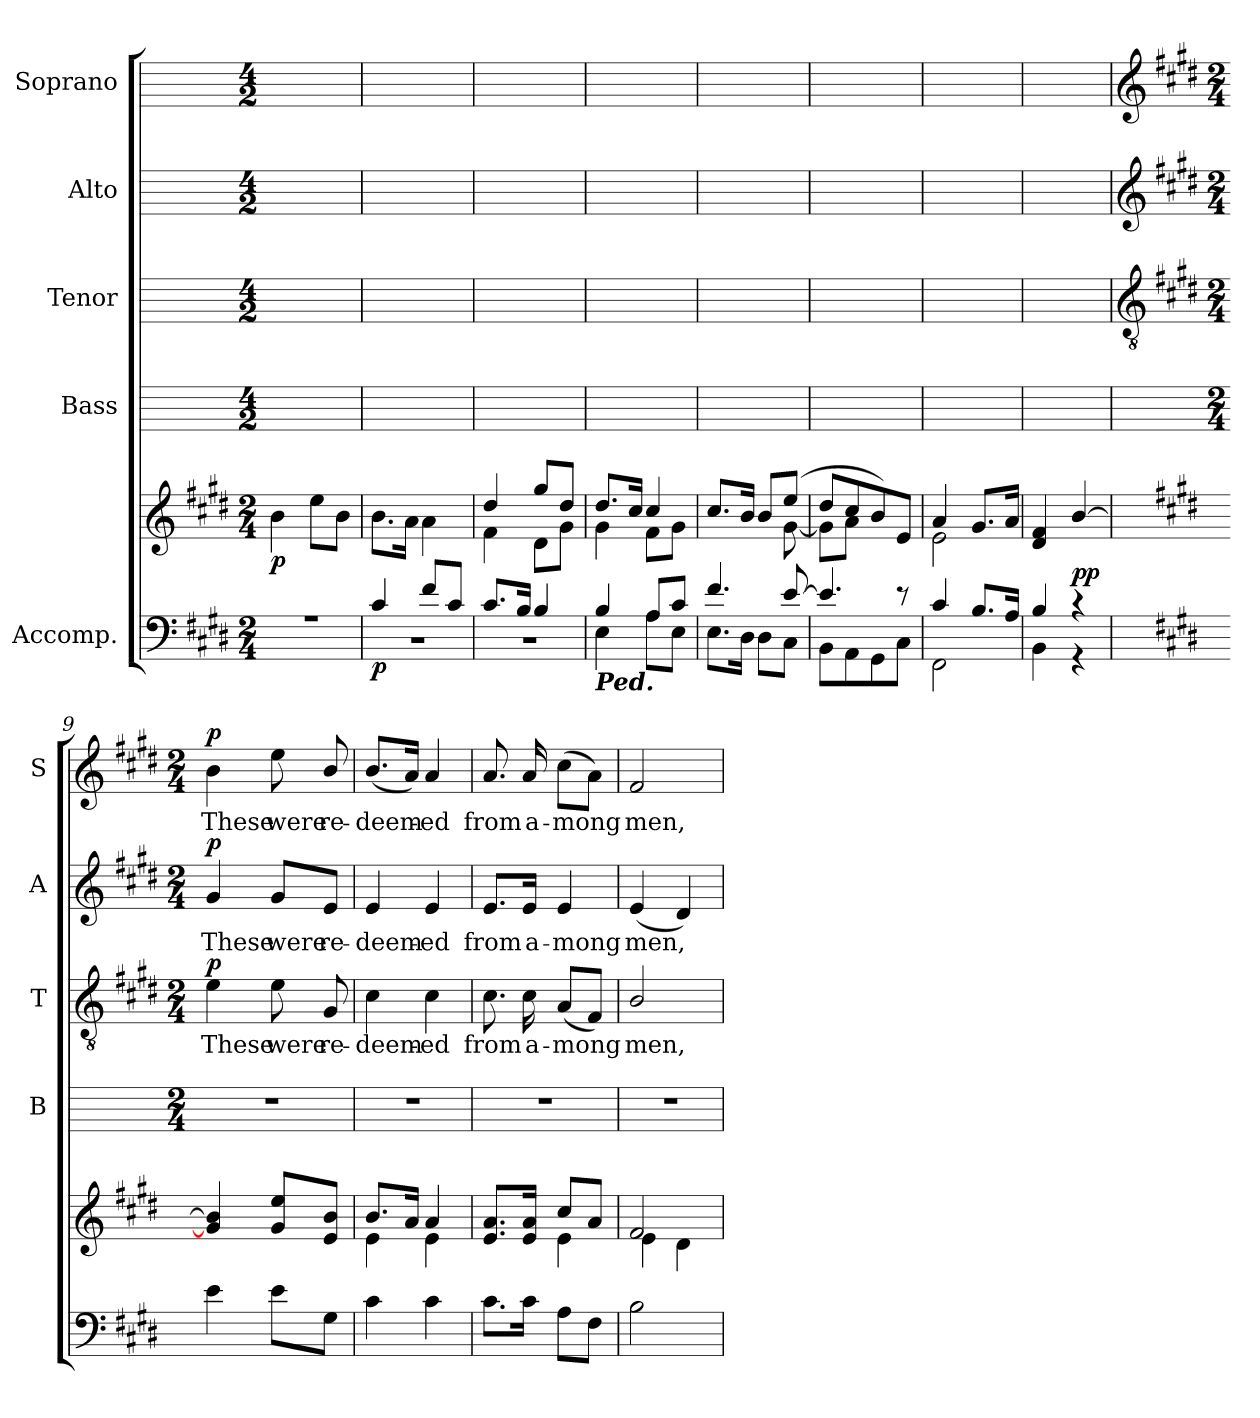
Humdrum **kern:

**kern	**kern	**dynam	**kern	**kern	**text	**dynam	**kern	**text	**dynam	**kern	**text	**dynam
*part5	*part5	*part5	*part4	*part3	*part3	*part3	*part2	*part2	*part2	*part1	*part1	*part1
*staff6	*staff5	*staff5/6	*staff4	*staff3	*staff3	*staff3	*staff2	*staff2	*staff2	*staff1	*staff1	*staff1
*I"Accomp.	*	*	*I"Bass	*I"Tenor	*	*	*I"Alto	*	*	*I"Soprano	*	*
*	*	*	*I'B	*I'T	*	*	*I'A	*	*	*I'S	*	*
*clefF4	*clefG2	*	*	*	*	*	*	*	*	*	*	*
*k[f#c#g#d#]	*k[f#c#g#d#]	*	*	*	*	*	*	*	*	*	*	*
*E:	*E:	*	*	*	*	*	*	*	*	*	*	*
*M2/4	*M2/4	*	*M4/2	*M4/2	*	*	*M4/2	*	*	*M4/2	*	*
*MM30	*MM30	*	*MM30	*MM30	*	*	*MM30	*	*	*MM30	*	*
=1	=1	=1	=1	=1	=1	=1	=1	=1	=1	=1	=1	=1
*^	*	*	*	*	*	*	*	*	*	*	*	*
!	!	!LO:TX:a:cj:t=These were redeemed from among men	!	!	!	!	!	!	!	!	!	!	!
!	!	!LO:TX:a:t=Revelation 14&colon;4	!	!	!	!	!	!	!	!	!	!	!
!	!	!LO:TX:a:cj:t=George Alexander MacFarren\n(1813-1887)	!	!	!	!	!	!	!	!	!	!	!
!	!	!LO:TX:a:Bi:t=adagio	!	!	!	!	!	!	!	!	!	!	!
!LO:N:vis=1	!LO:N:vis=1	!LO:N:vis=1	!LO:DY:b	!	!	!	!	!	!	!	!	!	!
*	*	*^	*	*	*	*	*	*	*	*	*	*	*
2r	2ryy	2ryy	4b\	p	2r	2r	.	.	2r	.	.	2r	.	.
.	.	.	8ee\L	.	.	.	.	.	.	.	.	.	.	.
.	.	.	8b\J	.	.	.	.	.	.	.	.	.	.	.
=2	=2	=2	=2	=2	=2	=2	=2	=2	=2	=2	=2	=2	=2	=2
!	!LO:N:vis=1	!LO:N:vis=1	!	!LO:DY:b=2	!	!	!	!	!	!	!	!	!	!
4c#/	2r	2ryy	8.b\L	p	2r	2r	.	.	2r	.	.	2r	.	.
.	.	.	16a\J	.	.	.	.	.	.	.	.	.	.	.
8f#/L	.	.	4a\	.	.	.	.	.	.	.	.	.	.	.
8c#/J	.	.	.	.	.	.	.	.	.	.	.	.	.	.
=3	=3	=3	=3	=3	=3	=3	=3	=3	=3	=3	=3	=3	=3	=3
!	!LO:N:vis=1	!	!	!	!	!	!	!	!	!	!	!	!	!
8.c#/L	2r	4dd#/	4f#\	.	2r	2r	.	.	2r	.	.	2r	.	.
16B/J	.	.	.	.	.	.	.	.	.	.	.	.	.	.
4B/	.	8gg#/L	8d#\L	.	.	.	.	.	.	.	.	.	.	.
.	.	8dd#/J	8g#\J	.	.	.	.	.	.	.	.	.	.	.
=4	=4	=4	=4	=4	=4	=4	=4	=4	=4	=4	=4	=4	=4	=4
!LO:TX:b:Bi:t=Ped.	!	!	!	!	!	!	!	!	!	!	!	!	!	!
4B/	4E\	8.dd#/L	4g#\	.	2r	2r	.	.	2r	.	.	2r	.	.
.	.	16cc#/J	.	.	.	.	.	.	.	.	.	.	.	.
8A/L	8A\L	4cc#/	8f#\L	.	.	.	.	.	.	.	.	.	.	.
8c#/J	8E\J	.	8g#\J	.	.	.	.	.	.	.	.	.	.	.
=5	=5	=5	=5	=5	=5	=5	=5	=5	=5	=5	=5	=5	=5	=5
4.f#/	8.E\L	8.cc#/L	4.ryy	.	2r	2r	.	.	2r	.	.	2r	.	.
.	16D#\J	16b/J	.	.	.	.	.	.	.	.	.	.	.	.
.	8D#\L	8b/L	.	.	.	.	.	.	.	.	.	.	.	.
[8e/	8C#\J	(>8ee/J	[8g#\	.	.	.	.	.	.	.	.	.	.	.
=6	=6	=6	=6	=6	=6	=6	=6	=6	=6	=6	=6	=6	=6	=6
4.e/]	8BB\L	8dd#/L	8g#\L]	.	2r	2r	.	.	2r	.	.	2r	.	.
.	8AA\	8cc#/	8a\J	.	.	.	.	.	.	.	.	.	.	.
.	8GG#\	8b/)	4ryy	.	.	.	.	.	.	.	.	.	.	.
8r	8C#\J	8e/J	.	.	.	.	.	.	.	.	.	.	.	.
=7	=7	=7	=7	=7	=7	=7	=7	=7	=7	=7	=7	=7	=7	=7
4c#/	2FF#\	4a/	2e\	.	2r	2r	.	.	2r	.	.	2r	.	.
8.B/L	.	8.g#/L	.	.	.	.	.	.	.	.	.	.	.	.
16A/J	.	16a/J	.	.	.	.	.	.	.	.	.	.	.	.
=8	=8	=8	=8	=8	=8	=8	=8	=8	=8	=8	=8	=8	=8	=8
4B/	4BB\	4d#/ 4f#/	2ryy	.	2r	2r	.	.	2r	.	.	2r	.	.
!	!	!	!	!LO:DY:b	!	!	!	!	!	!	!	!	!	!
4r	4r	[4b/	.	pp	.	.	.	.	.	.	.	.	.	.
!!LO:LB:g=z
=9	=9	=9	=9	=9	=9	=9	=9	=9	=9	=9	=9	=9	=9	=9
*	*	*	*	*	*	*clefGv2	*	*	*clefG2	*	*	*clefG2	*	*
*	*	*	*	*	*	*k[f#c#g#d#]	*	*	*k[f#c#g#d#]	*	*	*k[f#c#g#d#]	*	*
*	*	*	*	*	*	*E:	*	*	*E:	*	*	*E:	*	*
*	*	*	*	*	*M2/4	*M2/4	*	*	*M2/4	*	*	*M2/4	*	*
!LO:N:vis=1	!	!	!	!	!	!	!LO:LY:b	!LO:DY:b	!	!LO:LY:b	!LO:DY:b	!	!LO:LY:b	!LO:DY:b
2ryy	4e\	4g#/] 4b/]	2ryy	.	2r	4e	These	p	4g#	These	p	4b	These	p
!	!	!	!	!	!	!	!LO:LY:b	!	!	!LO:LY:b	!	!	!LO:LY:b	!
.	8e\L	8g#/ 8ee/L	.	.	.	8e	were	.	8g#/L	were	.	8ee	were	.
!	!	!	!	!	!	!	!LO:LY:b	!	!	!LO:LY:b	!	!	!LO:LY:b	!
.	8G#\J	8e/ 8b/J	.	.	.	8G#	re-	.	8e/J	re-	.	8b/	re-	.
=10	=10	=10	=10	=10	=10	=10	=10	=10	=10	=10	=10	=10	=10	=10
!LO:N:vis=1	!	!	!	!	!	!	!LO:LY:b	!	!	!LO:LY:b	!	!	!LO:LY:b	!
2ryy	4c#\	8.b/L	4e\	.	2r	4c#	-deem-	.	4e	-deem-	.	(<8.bL	-deem-	.
.	.	16a/J	.	.	.	.	.	.	.	.	.	16aJ)	.	.
!	!	!	!	!	!	!	!LO:LY:b	!	!	!LO:LY:b	!	!	!LO:LY:b	!
.	4c#\	4a/	4e\	.	.	4c#	-ed	.	4e	-ed	.	4a	ed	.
=11	=11	=11	=11	=11	=11	=11	=11	=11	=11	=11	=11	=11	=11	=11
!LO:N:vis=1	!	!	!	!	!	!	!LO:LY:b	!	!	!LO:LY:b	!	!	!LO:LY:b	!
2ryy	8.c#\L	8.e/ 8.a/L	4ryy	.	2r	8.c#	from	.	8.e/L	from	.	8.a	from	.
!	!	!	!	!	!	!	!LO:LY:b	!	!	!LO:LY:b	!	!	!LO:LY:b	!
.	16c#\J	16e/ 16a/J	.	.	.	16c#	a-	.	16e/Jk	a-	.	16a	a-	.
!	!	!	!	!	!	!	!LO:LY:b	!	!	!LO:LY:b	!	!	!LO:LY:b	!
.	8A\L	8cc#/L	4e\	.	.	(<8AL	-mong	.	4e	-mong	.	(>8cc#L	-mong	.
.	8F#\J	8a/J	.	.	.	8F#J)	.	.	.	.	.	8aJ)	.	.
=12	=12	=12	=12	=12	=12	=12	=12	=12	=12	=12	=12	=12	=12	=12
!LO:N:vis=1	!	!	!	!	!	!	!LO:LY:b	!	!	!LO:LY:b	!	!	!LO:LY:b	!
2ryy	2B\	2f#/	4e\	.	2r	2B/	men,	.	(<4e	men,	.	2f#	men,	.
.	.	.	4d#\	.	.	.	.	.	4d#)	.	.	.	.	.
*v	*v	*	*	*	*	*	*	*	*	*	*	*	*	*
*	*v	*v	*	*	*	*	*	*	*	*	*	*	*
=	=	=	=	=	=	=	=	=	=	=	=	=
*-	*-	*-	*-	*-	*-	*-	*-	*-	*-	*-	*-	*-
